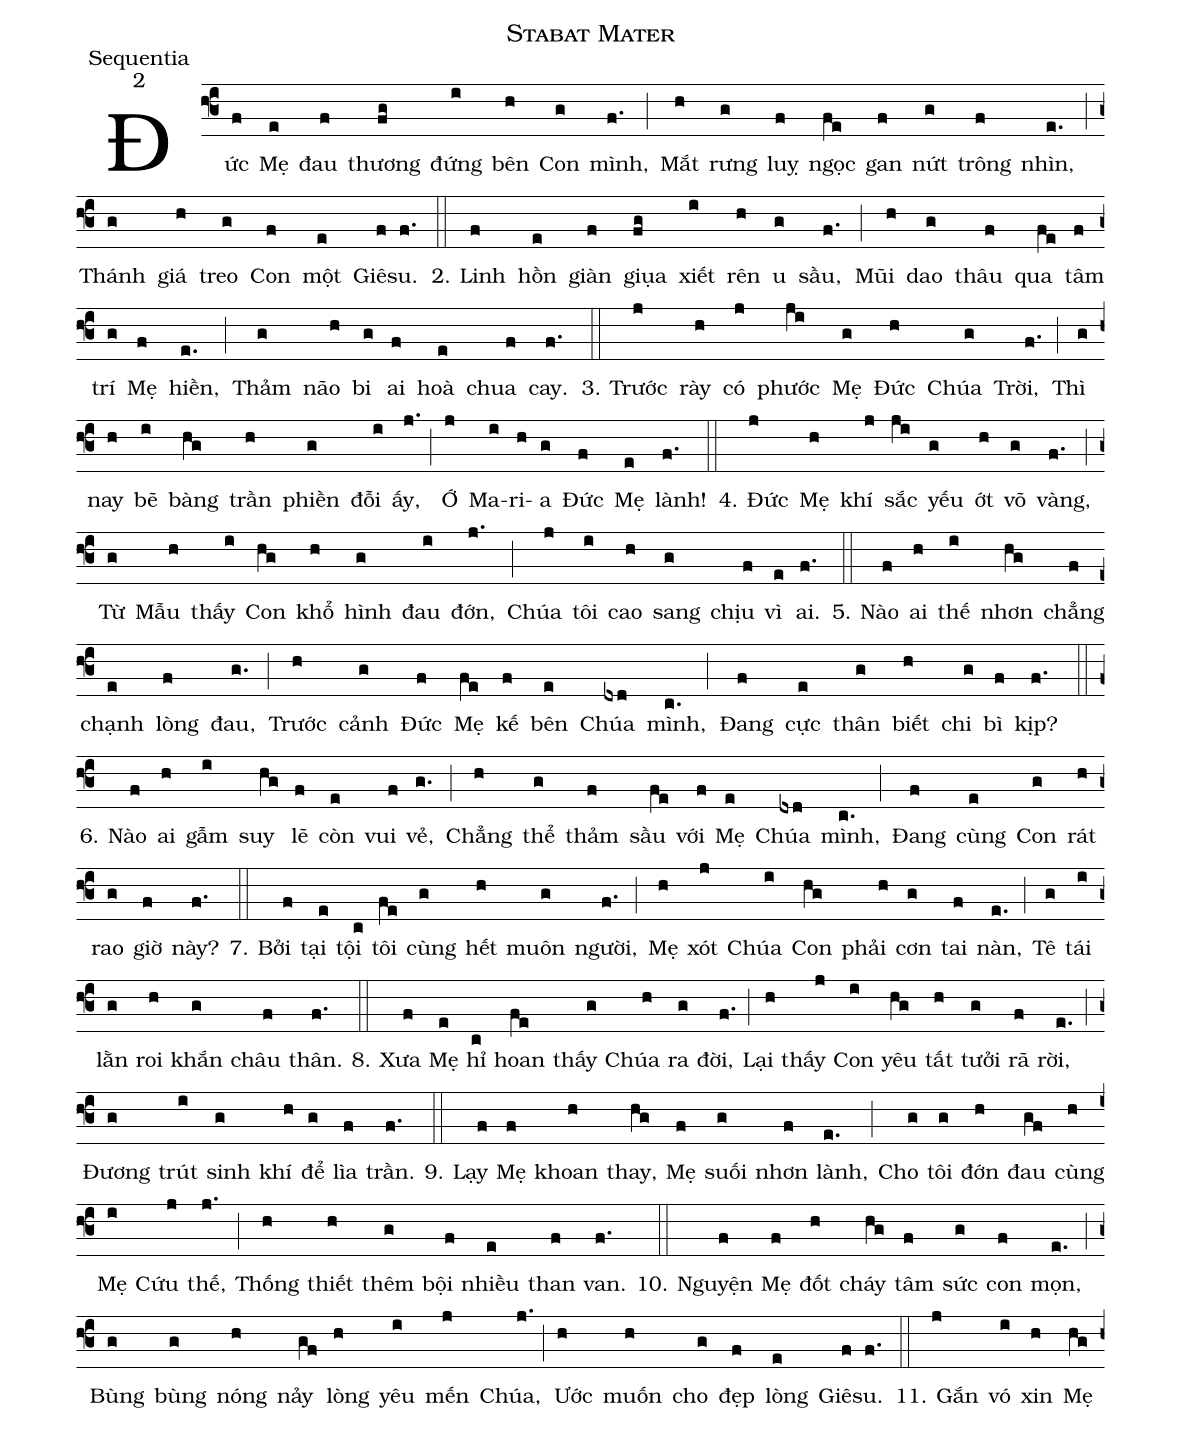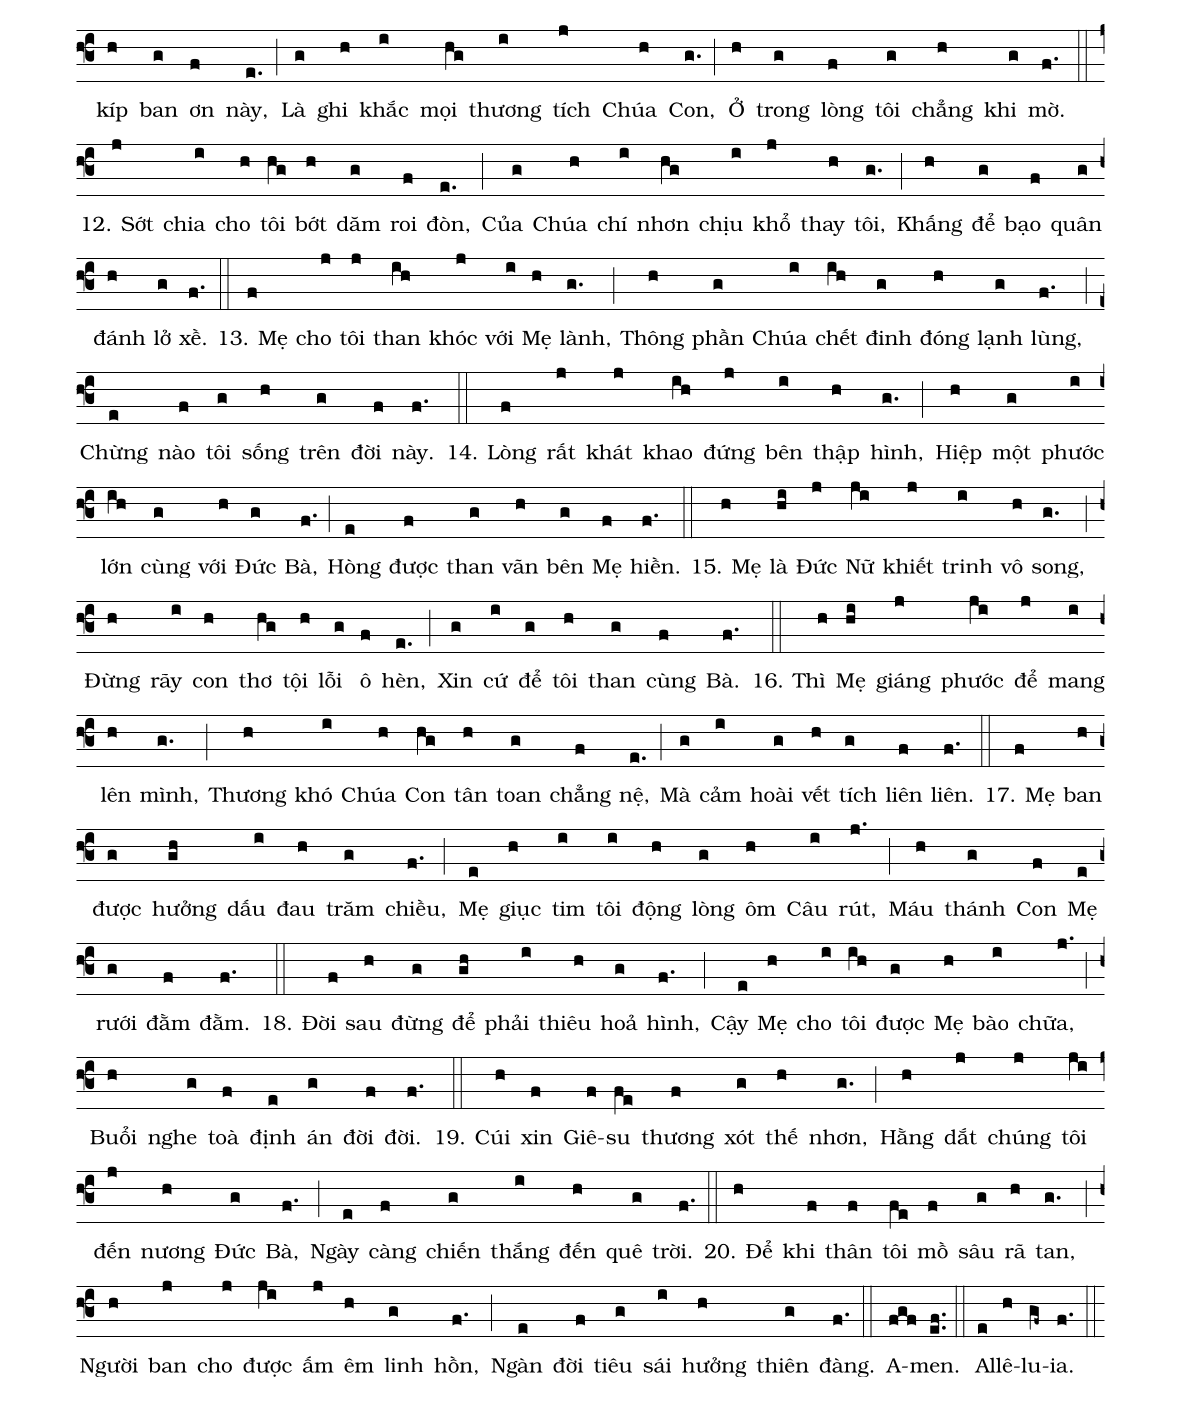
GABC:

name:Stabat Mater;
office-part:Sequentia;
mode:2;
%%
(f3)Đức(f) Mẹ(e) đau(f) thương(fg) đứng(i) bên(h) Con(g) mình,(f.) (;)
Mắt(h) rưng(g) luỵ(f) ngọc(fe) gan(f) nứt(g) trông(f) nhìn,(e.) (;)
Thánh(g) giá(h) treo(g) Con(f) một(e) Giê(f)su.(f.) (::)
2. Linh(f) hồn(e) giàn(f) giụa(fg) xiết(i) rên(h) u(g) sầu,(f.) (;)
Mũi(h) dao(g) thâu(f) qua(fe) tâm(f) trí(g) Mẹ(f) hiền,(e.) (;)
Thảm(g) não(h) bi(g) ai(f) hoà(e) chua(f) cay.(f.) (::)
3. Trước(j) rày(h) có(j) phước(ji) Mẹ(g) Đức(h) Chúa(g) Trời,(f.) (;)
Thì(g) nay(h) bẽ(i) bàng(hg) trần(h) phiền(g) đỗi(i) ấy,(j.) (;)
Ớ(j) Ma(i)ri(h)a(g) Đức(f) Mẹ(e) lành!(f.) (::)
4. Đức(j) Mẹ(h) khí(j) sắc(ji) yếu(g) ớt(h) võ(g) vàng,(f.) (;)
Từ(g) Mẫu(h) thấy(i) Con(hg) khổ(h) hình(g) đau(i) đớn,(j.) (;)
Chúa(j) tôi(i) cao(h) sang(g) chịu(f) vì(e) ai.(f.) (::)
5. Nào(f) ai(h) thế(i) nhơn(hg) chẳng(f) chạnh(e) lòng(f) đau,(g.) (;)
Trước(h) cảnh(g) Đức(f) Mẹ(fe) kế(f) bên(e) Chúa(dxd) mình,(c.) (;)
Đang(f) cực(e) thân(g) biết(h) chi(g) bì(f) kịp?(f.) (::)
6. Nào(f) ai(h) gẫm(i) suy(hg) lẽ(f) còn(e) vui(f) vẻ,(g.) (;)
Chẳng(h) thể(g) thảm(f) sầu(fe) với(f) Mẹ(e) Chúa(dxd) mình,(c.) (;)
Đang(f) cùng(e) Con(g) rát(h) rao(g) giờ(f) này?(f.) (::)
7. Bởi(f) tại(e) tội(c) tôi(fe) cùng(g) hết(h) muôn(g) người,(f.) (;)
Mẹ(h) xót(j) Chúa(i) Con(hg) phải(h) cơn(g) tai(f) nàn,(e.) (;)
Tê(g) tái(i) lằn(g) roi(h) khắn(g) châu(f) thân.(f.) (::)
8. Xưa(f) Mẹ(e) hỉ(c) hoan(fe) thấy(g) Chúa(h) ra(g) đời,(f.) (;)
Lại(h) thấy(j) Con(i) yêu(hg) tất(h) tưởi(g) rã(f) rời,(e.) (;)
Đương(g) trút(i) sinh(g) khí(h) để(g) lìa(f) trần.(f.) (::)
9. Lạy(f) Mẹ(f) khoan(h) thay,(hg) Mẹ(f) suối(g) nhơn(f) lành,(e.) (;)
Cho(g) tôi(g) đớn(h) đau(gf) cùng(h) Mẹ(i) Cứu(j) thế,(j.) (;)
Thống(h) thiết(h) thêm(g) bội(f) nhiều(e) than(f) van.(f.) (::)
10. Nguyện(f) Mẹ(f) đốt(h) cháy(hg) tâm(f) sức(g) con(f) mọn,(e.) (;)
Bùng(g) bùng(g) nóng(h) nảy(gf) lòng(h) yêu(i) mến(j) Chúa,(j.) (;)
Ước(h) muốn(h) cho(g) đẹp(f) lòng(e) Giê(f)su.(f.) (::)
11. Gắn(j) vó(i) xin(h) Mẹ(hg) kíp(h) ban(g) ơn(f) này,(e.) (;)
Là(g) ghi(h) khắc(i) mọi(hg) thương(i) tích(j) Chúa(h) Con,(g.) (;)
Ở(h) trong(g) lòng(f) tôi(g) chẳng(h) khi(g) mờ.(f.) (::)
12. Sớt(j) chia(i) cho(h) tôi(hg) bớt(h) dăm(g) roi(f) đòn,(e.) (;)
Của(g) Chúa(h) chí(i) nhơn(hg) chịu(i) khổ(j) thay(h) tôi,(g.) (;)
Khấng(h) để(g) bạo(f) quân(g) đánh(h) lở(g) xề.(f.) (::)
13. Mẹ(f) cho(j) tôi(j) than(ih) khóc(j) với(i) Mẹ(h) lành,(g.) (;)
Thông(h) phần(g) Chúa(i) chết(ih) đinh(g) đóng(h) lạnh(g) lùng,(f.) (;)
Chừng(e) nào(f) tôi(g) sống(h) trên(g) đời(f) này.(f.) (::)
14. Lòng(f) rất(j) khát(j) khao(ih) đứng(j) bên(i) thập(h) hình,(g.) (;)
Hiệp(h) một(g) phước(i) lớn(ih) cùng(g) với(h) Đức(g) Bà,(f.) (;)
Hòng(e) được(f) than(g) vãn(h) bên(g) Mẹ(f) hiền.(f.) (::)
15. Mẹ(h) là(hi) Đức(j) Nữ(ji) khiết(j) trinh(i) vô(h) song,(g.) (;)
Đừng(h) rãy(i) con(h) thơ(hg) tội(h) lỗi(g) ô(f) hèn,(e.) (;)
Xin(g) cứ(i) để(g) tôi(h) than(g) cùng(f) Bà.(f.) (::)
16. Thì(h) Mẹ(hi) giáng(j) phước(ji) để(j) mang(i) lên(h) mình,(g.) (;)
Thương(h) khó(i) Chúa(h) Con(hg) tân(h) toan(g) chẳng(f) nệ,(e.) (;)
Mà(g) cảm(i) hoài(g) vết(h) tích(g) liên(f) liên.(f.) (::)
17. Mẹ(f) ban(h) được(g) hưởng(gh) dấu(i) đau(h) trăm(g) chiều,(f.) (;)
Mẹ(e) giục(h) tim(i) tôi(i) động(h) lòng(g) ôm(h) Câu(i) rút,(j.) (;)
Máu(h) thánh(g) Con(f) Mẹ(e) rưới(g) đằm(f) đằm.(f.) (::)
18. Đời(f) sau(h) đừng(g) để(gh) phải(i) thiêu(h) hoả(g) hình,(f.) (;)
Cậy(e) Mẹ(h) cho(i) tôi(ih) được(g) Mẹ(h) bào(i) chữa,(j.) (;)
Buổi(h) nghe(g) toà(f) định(e) án(g) đời(f) đời.(f.) (::)
19. Cúi(h) xin(f) Giê(f)su(fe) thương(f) xót(g) thế(h) nhơn,(g.) (;)
Hằng(h) dắt(j) chúng(j) tôi(ji) đến(j) nương(h) Đức(g) Bà,(f.) (;)
Ngày(e) càng(f) chiến(g) thắng(i) đến(h) quê(g) trời.(f.) (::)
20. Để(h) khi(f) thân(f) tôi(fe) mồ(f) sâu(g) rã(h) tan,(g.) (;)
Người(h) ban(j) cho(j) được(ji) ấm(j) êm(h) linh(g) hồn,(f.) (;)
Ngàn(e) đời(f) tiêu(g) sái(i) hưởng(h) thiên(g) đàng.(f.) (::)
A(fgf)men.(ef..) (::) Al(e)lê(h)lu(gf~)ia.(f.) (::)
